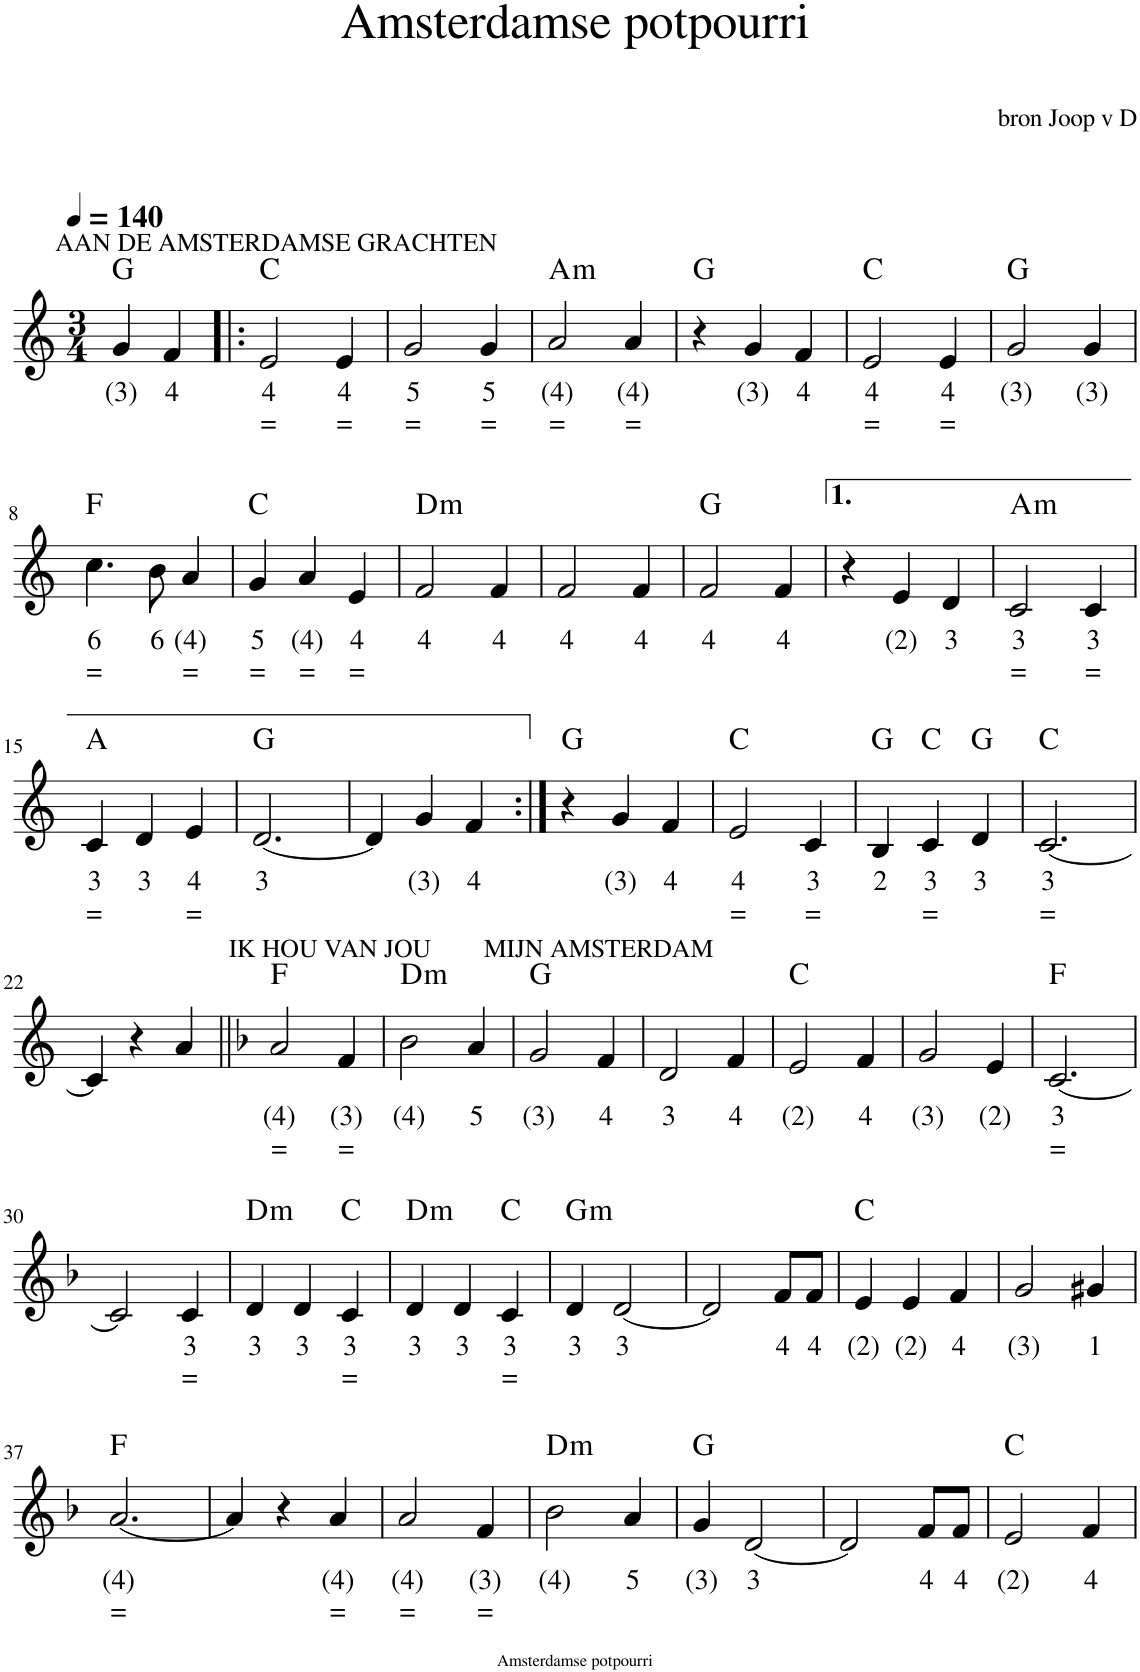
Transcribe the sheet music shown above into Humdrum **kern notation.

**kern	**text	**text	**harte
*part1	*part1	*part1	*part1
*staff1	*staff1	*staff1	*
*I"Stem	*	*	*
*I'Stm.	*	*	*
*clefG2	*	*	*
*k[]	*	*	*
*M3/4	*	*	*
*MM140	*	*	*
=1	=1	=1	=1
!LO:TX:a:t=AAN DE AMSTERDAMSE GRACHTEN	!	!	!
!	!LO:LY:b	!	!
4g/	(3)	.	G:maj
!	!LO:LY:b	!	!
4f/	4	.	.
=2!|:	=2!|:	=2!|:	=2!|:
!	!LO:LY:b	!LO:LY:b	!
2e/	4	=	C:maj
!	!LO:LY:b	!LO:LY:b	!
4e/	4	=	.
=3	=3	=3	=3
!	!LO:LY:b	!LO:LY:b	!
2g/	5	=	.
!	!LO:LY:b	!LO:LY:b	!
4g/	5	=	.
=4	=4	=4	=4
!	!LO:LY:b	!LO:LY:b	!LO:H:kt=m
2a/	(4)	=	A:min
!	!LO:LY:b	!LO:LY:b	!
4a/	(4)	=	.
=5	=5	=5	=5
4r	.	.	G:maj
!	!LO:LY:b	!	!
4g/	(3)	.	.
!	!LO:LY:b	!	!
4f/	4	.	.
=6	=6	=6	=6
!	!LO:LY:b	!LO:LY:b	!
2e/	4	=	C:maj
!	!LO:LY:b	!LO:LY:b	!
4e/	4	=	.
=7	=7	=7	=7
!	!LO:LY:b	!	!
2g/	(3)	.	G:maj
!	!LO:LY:b	!	!
4g/	(3)	.	.
!!LO:LB:g=z
=8	=8	=8	=8
!	!LO:LY:b	!LO:LY:b	!
4.cc\	6	=	F:maj
!	!LO:LY:b	!	!
8b\	6	.	.
!	!LO:LY:b	!LO:LY:b	!
4a/	(4)	=	.
=9	=9	=9	=9
!	!LO:LY:b	!LO:LY:b	!
4g/	5	=	C:maj
!	!LO:LY:b	!LO:LY:b	!
4a/	(4)	=	.
!	!LO:LY:b	!LO:LY:b	!
4e/	4	=	.
=10	=10	=10	=10
!	!LO:LY:b	!	!LO:H:kt=m
2f/	4	.	D:min
!	!LO:LY:b	!	!
4f/	4	.	.
=11	=11	=11	=11
!	!LO:LY:b	!	!
2f/	4	.	.
!	!LO:LY:b	!	!
4f/	4	.	.
=12	=12	=12	=12
!	!LO:LY:b	!	!
2f/	4	.	G:maj
!	!LO:LY:b	!	!
4f/	4	.	.
=13	=13	=13	=13
4r	.	.	.
!	!LO:LY:b	!	!
4e/	(2)	.	.
!	!LO:LY:b	!	!
4d/	3	.	.
=14	=14	=14	=14
!	!LO:LY:b	!LO:LY:b	!LO:H:kt=m
2c/	3	=	A:min
!	!LO:LY:b	!LO:LY:b	!
4c/	3	=	.
!!LO:LB:g=z
=15	=15	=15	=15
!	!LO:LY:b	!LO:LY:b	!
4c/	3	=	A:maj
!	!LO:LY:b	!	!
4d/	3	.	.
!	!LO:LY:b	!LO:LY:b	!
4e/	4	=	.
=16	=16	=16	=16
!	!LO:LY:b	!	!
[2.d/	3	.	G:maj
=17	=17	=17	=17
4d/]	.	.	.
!	!LO:LY:b	!	!
4g/	(3)	.	.
!	!LO:LY:b	!	!
4f/	4	.	.
=18:|!	=18:|!	=18:|!	=18:|!
4r	.	.	G:maj
!	!LO:LY:b	!	!
4g/	(3)	.	.
!	!LO:LY:b	!	!
4f/	4	.	.
=19	=19	=19	=19
!	!LO:LY:b	!LO:LY:b	!
2e/	4	=	C:maj
!	!LO:LY:b	!LO:LY:b	!
4c/	3	=	.
=20	=20	=20	=20
!	!LO:LY:b	!	!
4B/	2	.	G:maj
!	!LO:LY:b	!LO:LY:b	!
4c/	3	=	C:maj
!	!LO:LY:b	!	!
4d/	3	.	G:maj
=21	=21	=21	=21
!	!LO:LY:b	!LO:LY:b	!
[2.c/	3	=	C:maj
!!LO:LB:g=z
=22	=22	=22	=22
4c/]	.	.	.
4r	.	.	.
4a/	.	.	.
=23||	=23||	=23||	=23||
*k[b-]	*	*	*
!LO:TX:a:t=IK HOU VAN JOU	!	!	!
!	!LO:LY:b	!LO:LY:b	!
2a/	(4)	=	F:maj
!	!LO:LY:b	!LO:LY:b	!
4f/	(3)	=	.
=24	=24	=24	=24
!	!LO:LY:b	!	!LO:H:kt=m
2b-\	(4)	.	D:min
!	!LO:LY:b	!	!
4a/	5	.	.
=25	=25	=25	=25
!LO:TX:a:t=MIJN AMSTERDAM	!	!	!
!	!LO:LY:b	!	!
2g/	(3)	.	G:maj
!	!LO:LY:b	!	!
4f/	4	.	.
=26	=26	=26	=26
!	!LO:LY:b	!	!
2d/	3	.	.
!	!LO:LY:b	!	!
4f/	4	.	.
=27	=27	=27	=27
!	!LO:LY:b	!	!
2e/	(2)	.	C:maj
!	!LO:LY:b	!	!
4f/	4	.	.
=28	=28	=28	=28
!	!LO:LY:b	!	!
2g/	(3)	.	.
!	!LO:LY:b	!	!
4e/	(2)	.	.
=29	=29	=29	=29
!	!LO:LY:b	!LO:LY:b	!
[2.c/	3	=	F:maj
!!LO:LB:g=z
=30	=30	=30	=30
2c/]	.	.	.
!	!LO:LY:b	!LO:LY:b	!
4c/	3	=	.
=31	=31	=31	=31
!	!LO:LY:b	!	!LO:H:kt=m
4d/	3	.	D:min
!	!LO:LY:b	!	!
4d/	3	.	.
!	!LO:LY:b	!LO:LY:b	!
4c/	3	=	C:maj
=32	=32	=32	=32
!	!LO:LY:b	!	!LO:H:kt=m
4d/	3	.	D:min
!	!LO:LY:b	!	!
4d/	3	.	.
!	!LO:LY:b	!LO:LY:b	!
4c/	3	=	C:maj
=33	=33	=33	=33
!	!LO:LY:b	!	!LO:H:kt=m
4d/	3	.	G:min
!	!LO:LY:b	!	!
[2d/	3	.	.
=34	=34	=34	=34
2d/]	.	.	.
!	!LO:LY:b	!	!
8f/L	4	.	.
!	!LO:LY:b	!	!
8f/J	4	.	.
=35	=35	=35	=35
!	!LO:LY:b	!	!
4e/	(2)	.	C:maj
!	!LO:LY:b	!	!
4e/	(2)	.	.
!	!LO:LY:b	!	!
4f/	4	.	.
=36	=36	=36	=36
!	!LO:LY:b	!	!
2g/	(3)	.	.
!	!LO:LY:b	!	!
4g#X/	1	.	.
!!LO:LB:g=z
=37	=37	=37	=37
!	!LO:LY:b	!LO:LY:b	!
[2.a/	(4)	=	F:maj
=38	=38	=38	=38
4a/]	.	.	.
4r	.	.	.
!	!LO:LY:b	!LO:LY:b	!
4a/	(4)	=	.
=39	=39	=39	=39
!	!LO:LY:b	!LO:LY:b	!
2a/	(4)	=	.
!	!LO:LY:b	!LO:LY:b	!
4f/	(3)	=	.
=40	=40	=40	=40
!	!LO:LY:b	!	!LO:H:kt=m
2b-\	(4)	.	D:min
!	!LO:LY:b	!	!
4a/	5	.	.
=41	=41	=41	=41
!	!LO:LY:b	!	!
4g/	(3)	.	G:maj
!	!LO:LY:b	!	!
[2d/	3	.	.
=42	=42	=42	=42
2d/]	.	.	.
!	!LO:LY:b	!	!
8f/L	4	.	.
!	!LO:LY:b	!	!
8f/J	4	.	.
=43	=43	=43	=43
!	!LO:LY:b	!	!
2e/	(2)	.	C:maj
!	!LO:LY:b	!	!
4f/	4	.	.
=	=	=	=
*-	*-	*-	*-
